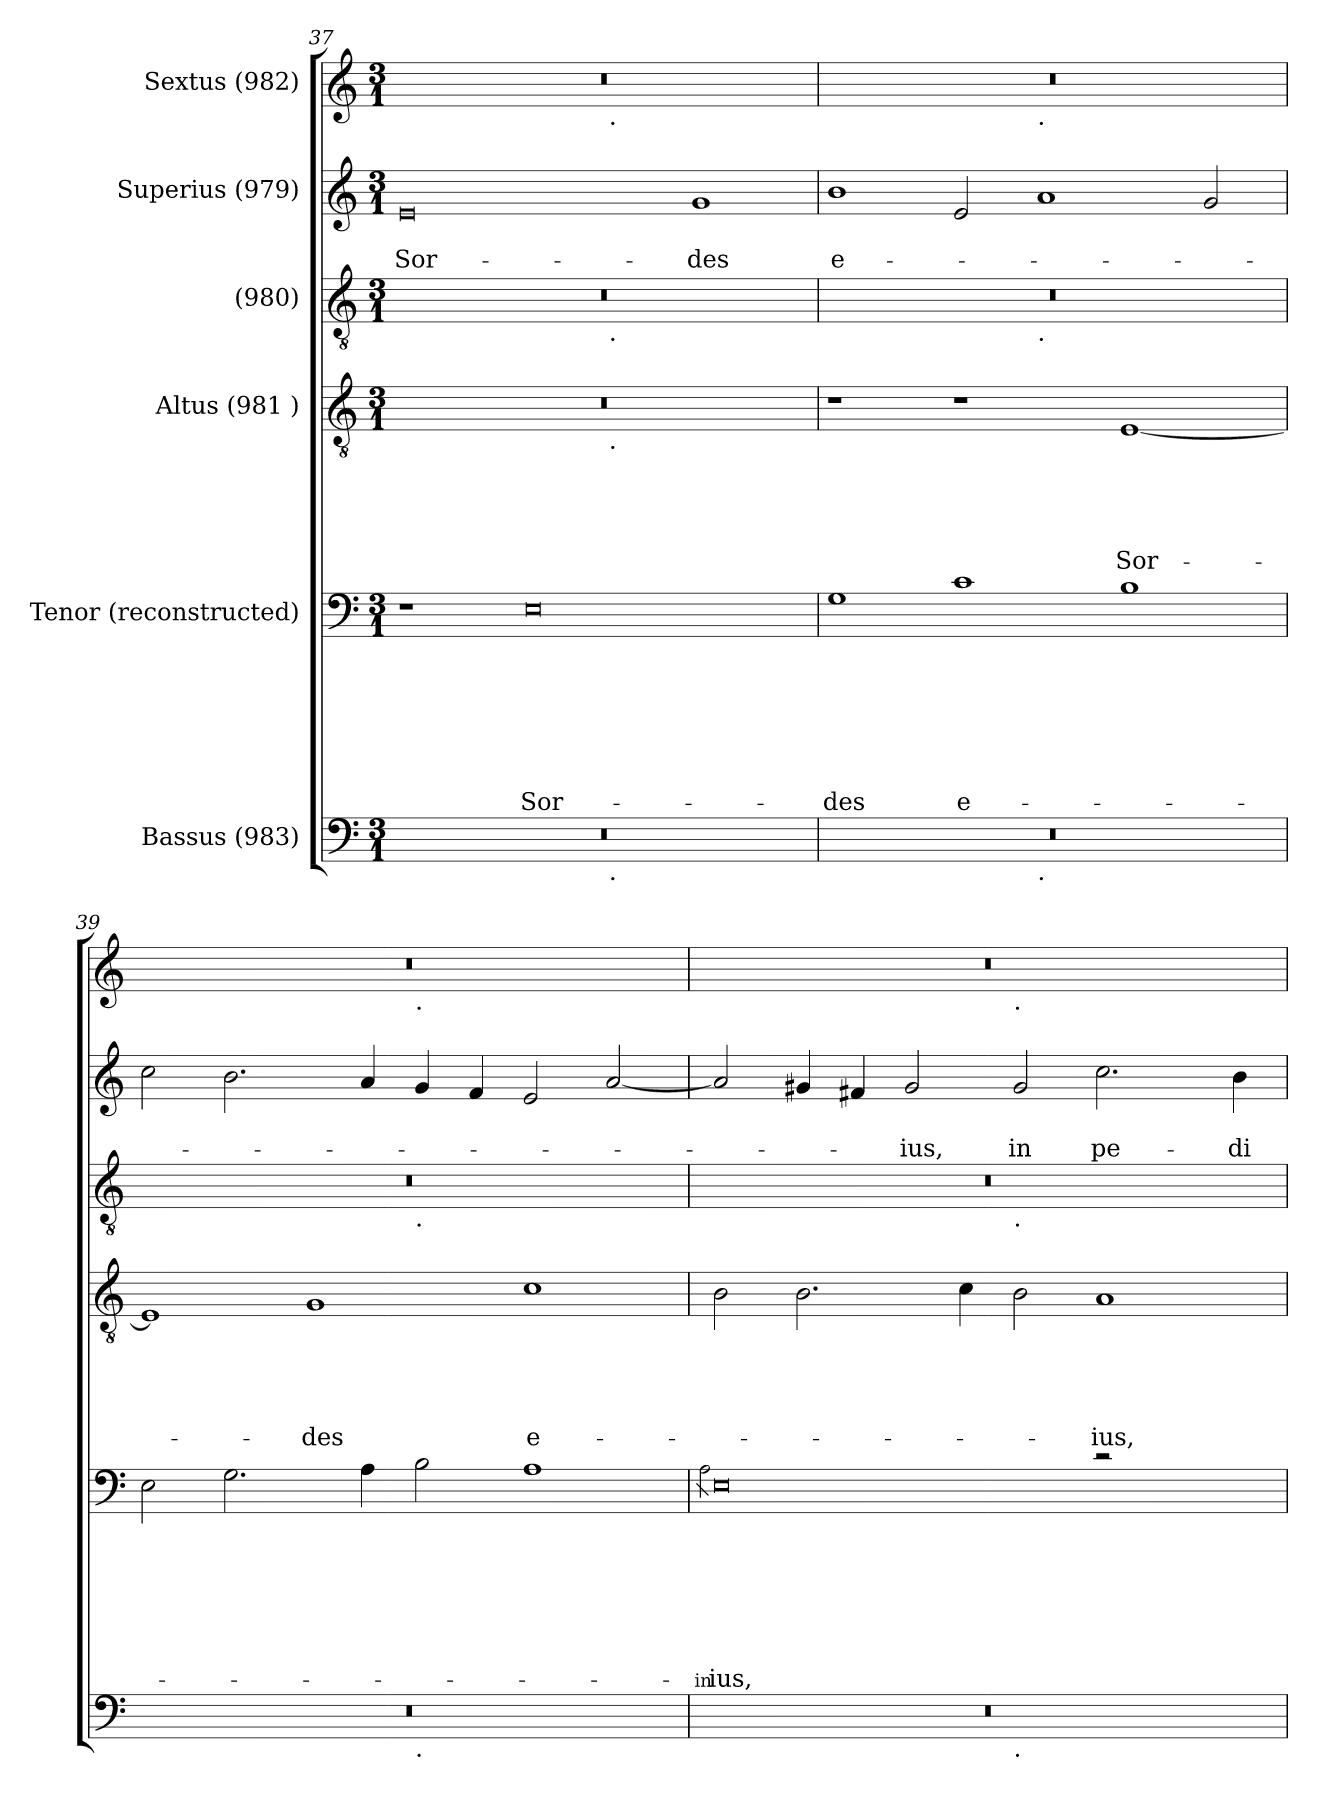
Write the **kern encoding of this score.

**kern	**kern	**text	**text	**text	**text	**text	**text	**text	**kern	**text	**text	**text	**text	**text	**kern	**kern	**text	**text	**kern
*part6	*part5	*part5	*part5	*part5	*part5	*part5	*part5	*part5	*part4	*part4	*part4	*part4	*part4	*part4	*part3	*part2	*part2	*part2	*part1
*staff6	*staff5	*staff5	*staff5	*staff5	*staff5	*staff5	*staff5	*staff5	*staff4	*staff4	*staff4	*staff4	*staff4	*staff4	*staff3	*staff2	*staff2	*staff2	*staff1
*I"Bassus (983)	*I"Tenor (reconstructed)	*	*	*	*	*	*	*	*I"Altus (981 )	*	*	*	*	*	*I"(980)	*I"Superius (979)	*	*	*I"Sextus (982)
!!LO:LB:g=z
*clefF4	*clefF4	*	*	*	*	*	*	*	*clefGv2	*	*	*	*	*	*clefGv2	*clefG2	*	*	*clefG2
*k[]	*k[]	*	*	*	*	*	*	*	*k[]	*	*	*	*	*	*k[]	*k[]	*	*	*k[]
*C:	*C:	*	*	*	*	*	*	*	*C:	*	*	*	*	*	*C:	*C:	*	*	*C:
*M3/1	*M3/1	*	*	*	*	*	*	*	*M3/1	*	*	*	*	*	*M3/1	*M3/1	*	*	*M3/1
=37	=37	=37	=37	=37	=37	=37	=37	=37	=37	=37	=37	=37	=37	=37	=37	=37	=37	=37	=37
!	!	!	!	!	!	!	!	!	!	!	!	!	!	!	!	!	!	!LO:LY:b	!
*^	*	*	*	*	*	*	*	*	*^	*	*	*	*	*	*^	*	*	*	*^
0.r	1.ryy	1r	.	.	.	.	.	.	.	0.r	1.ryy	.	.	.	.	.	0.r	1.ryy	0e	.	Sor-	0.r	1.ryy
!	!	!	!	!	!	!	!	!	!LO:LY:b	!	!	!	!	!	!	!	!	!	!	!	!	!	!
.	.	0E	.	.	.	.	.	.	Sor-	.	.	.	.	.	.	.	.	.	.	.	.	.	.
!	!	!	!	!	!	!	!	!	!	!	!	!	!	!	!	!	!	!	!	!	!	!	!LO:TX:b:t=.
!	!	!	!	!	!	!	!	!	!	!	!	!	!	!	!	!	!	!LO:TX:b:t=.	!	!	!	!	!
!	!	!	!	!	!	!	!	!	!	!	!LO:TX:b:t=.	!	!	!	!	!	!	!	!	!	!	!	!
!	!LO:TX:b:t=.	!	!	!	!	!	!	!	!	!	!	!	!	!	!	!	!	!	!	!	!	!	!
.	1.ryy	.	.	.	.	.	.	.	.	.	1.ryy	.	.	.	.	.	.	1.ryy	.	.	.	.	1.ryy
!	!	!	!	!	!	!	!	!	!	!	!	!	!	!	!	!	!	!	!	!	!LO:LY:b	!	!
.	.	.	.	.	.	.	.	.	.	.	.	.	.	.	.	.	.	.	1g	.	-des	.	.
=38	=38	=38	=38	=38	=38	=38	=38	=38	=38	=38	=38	=38	=38	=38	=38	=38	=38	=38	=38	=38	=38	=38	=38
!	!	!	!	!	!	!	!	!	!LO:LY:b	!	!	!	!	!	!	!	!	!	!	!	!LO:LY:b:rj	!	!
*	*	*	*	*	*	*	*	*	*	*v	*v	*	*	*	*	*	*	*	*	*	*	*	*
0.r	1.ryy	1G	.	.	.	.	.	.	-des	1r	.	.	.	.	.	0.r	1.ryy	1b	.	e-	0.r	1.ryy
!	!	!	!	!	!	!	!	!	!LO:LY:b:rj	!	!	!	!	!	!	!	!	!	!	!	!	!
.	.	1c	.	.	.	.	.	.	e-	1r	.	.	.	.	.	.	.	2e/	.	.	.	.
!	!	!	!	!	!	!	!	!	!	!	!	!	!	!	!	!	!	!	!	!	!	!LO:TX:b:t=.
!	!	!	!	!	!	!	!	!	!	!	!	!	!	!	!	!	!LO:TX:b:t=.	!	!	!	!	!
!	!LO:TX:b:t=.	!	!	!	!	!	!	!	!	!	!	!	!	!	!	!	!	!	!	!	!	!
.	1.ryy	.	.	.	.	.	.	.	.	.	.	.	.	.	.	.	1.ryy	1a	.	.	.	1.ryy
!	!	!	!	!	!	!	!	!	!	!	!	!	!	!	!LO:LY:b	!	!	!	!	!	!	!
.	.	1B	.	.	.	.	.	.	.	[<1E	.	.	.	.	Sor-	.	.	.	.	.	.	.
.	.	.	.	.	.	.	.	.	.	.	.	.	.	.	.	.	.	2g/	.	.	.	.
=39	=39	=39	=39	=39	=39	=39	=39	=39	=39	=39	=39	=39	=39	=39	=39	=39	=39	=39	=39	=39	=39	=39
0.r	1.ryy	2E\	.	.	.	.	.	.	.	1E]	.	.	.	.	.	0.r	1.ryy	2cc\	.	.	0.r	1.ryy
.	.	2.G\	.	.	.	.	.	.	.	.	.	.	.	.	.	.	.	2.b\	.	.	.	.
!	!	!	!	!	!	!	!	!	!	!	!	!	!	!	!LO:LY:b	!	!	!	!	!	!	!
.	.	.	.	.	.	.	.	.	.	1G	.	.	.	.	-des	.	.	.	.	.	.	.
.	.	4A\	.	.	.	.	.	.	.	.	.	.	.	.	.	.	.	4a/	.	.	.	.
!	!	!	!	!	!	!	!	!	!	!	!	!	!	!	!	!	!	!	!	!	!	!LO:TX:b:t=.
!	!	!	!	!	!	!	!	!	!	!	!	!	!	!	!	!	!LO:TX:b:t=.	!	!	!	!	!
!	!LO:TX:b:t=.	!	!	!	!	!	!	!	!	!	!	!	!	!	!	!	!	!	!	!	!	!
.	1.ryy	2B\	.	.	.	.	.	.	.	.	.	.	.	.	.	.	1.ryy	4g/	.	.	.	1.ryy
.	.	.	.	.	.	.	.	.	.	.	.	.	.	.	.	.	.	4f/	.	.	.	.
!	!	!	!	!	!	!	!	!	!	!	!	!	!	!	!LO:LY:b:rj	!	!	!	!	!	!	!
.	.	1A	.	.	.	.	.	.	.	1c	.	.	.	.	e-	.	.	2e/	.	.	.	.
.	.	.	.	.	.	.	.	.	.	.	.	.	.	.	.	.	.	[<2a/	.	.	.	.
=40	=40	=40	=40	=40	=40	=40	=40	=40	=40	=40	=40	=40	=40	=40	=40	=40	=40	=40	=40	=40	=40	=40
*	*	*^	*	*	*	*	*	*	*	*	*	*	*	*	*	*	*	*	*	*	*	*
!	!	!	!	!	!	!	!	!	!	!LO:LY:b	!	!	!	!	!	!	!	!	!	!	!	!	!
.	.	.	2qA\	.	.	.	.	.	.	in	.	.	.	.	.	.	.	.	.	.	.	.	.
!	!	!	!	!	!	!	!	!	!	!LO:LY:b	!	!	!	!	!	!	!	!	!	!	!	!	!
0.r	1.ryy	0E	2ryy	.	.	.	.	.	.	-ius,	2B\	.	.	.	.	.	0.r	1.ryy	2a/]	.	.	0.r	1.ryy
.	.	.	1ryy	.	.	.	.	.	.	.	2.B\	.	.	.	.	.	.	.	4g#X/	.	.	.	.
.	.	.	.	.	.	.	.	.	.	.	.	.	.	.	.	.	.	.	4f#/	.	.	.	.
!	!	!	!	!	!	!	!	!	!	!	!	!	!	!	!	!	!	!	!	!	!LO:LY:b	!	!
.	.	.	.	.	.	.	.	.	.	.	.	.	.	.	.	.	.	.	2g#/	.	-ius,	.	.
.	.	.	.	.	.	.	.	.	.	.	4c\	.	.	.	.	.	.	.	.	.	.	.	.
!	!	!	!	!	!	!	!	!	!	!	!	!	!	!	!	!	!	!	!	!	!	!	!LO:TX:b:t=.
!	!	!	!	!	!	!	!	!	!	!	!	!	!	!	!	!	!	!LO:TX:b:t=.	!	!	!	!	!
!	!LO:TX:b:t=.	!	!	!	!	!	!	!	!	!	!	!	!	!	!	!	!	!	!	!	!	!	!
!	!	!	!	!	!	!	!	!	!	!	!	!	!	!	!	!	!	!	!	!	!LO:LY:b	!	!
.	1.ryy	.	1.ryy	.	.	.	.	.	.	.	2B\	.	.	.	.	.	.	1.ryy	2g#/	.	in	.	1.ryy
!	!	!	!	!	!	!	!	!	!	!	!	!	!	!	!	!LO:LY:b	!	!	!	!	!LO:LY:b	!	!
.	.	2rc	.	.	.	.	.	.	.	.	1A	.	.	.	.	-ius,	.	.	2.cc\	.	pe-	.	.
.	.	2ryy	.	.	.	.	.	.	.	.	.	.	.	.	.	.	.	.	.	.	.	.	.
!	!	!	!	!	!	!	!	!	!	!	!	!	!	!	!	!	!	!	!	!	!LO:LY:b	!	!
.	.	.	.	.	.	.	.	.	.	.	.	.	.	.	.	.	.	.	4b\	.	-di-	.	.
*v	*v	*	*	*	*	*	*	*	*	*	*	*	*	*	*	*	*v	*v	*	*	*	*v	*v
*	*v	*v	*	*	*	*	*	*	*	*	*	*	*	*	*	*	*	*	*	*
=	=	=	=	=	=	=	=	=	=	=	=	=	=	=	=	=	=	=	=
*-	*-	*-	*-	*-	*-	*-	*-	*-	*-	*-	*-	*-	*-	*-	*-	*-	*-	*-	*-
